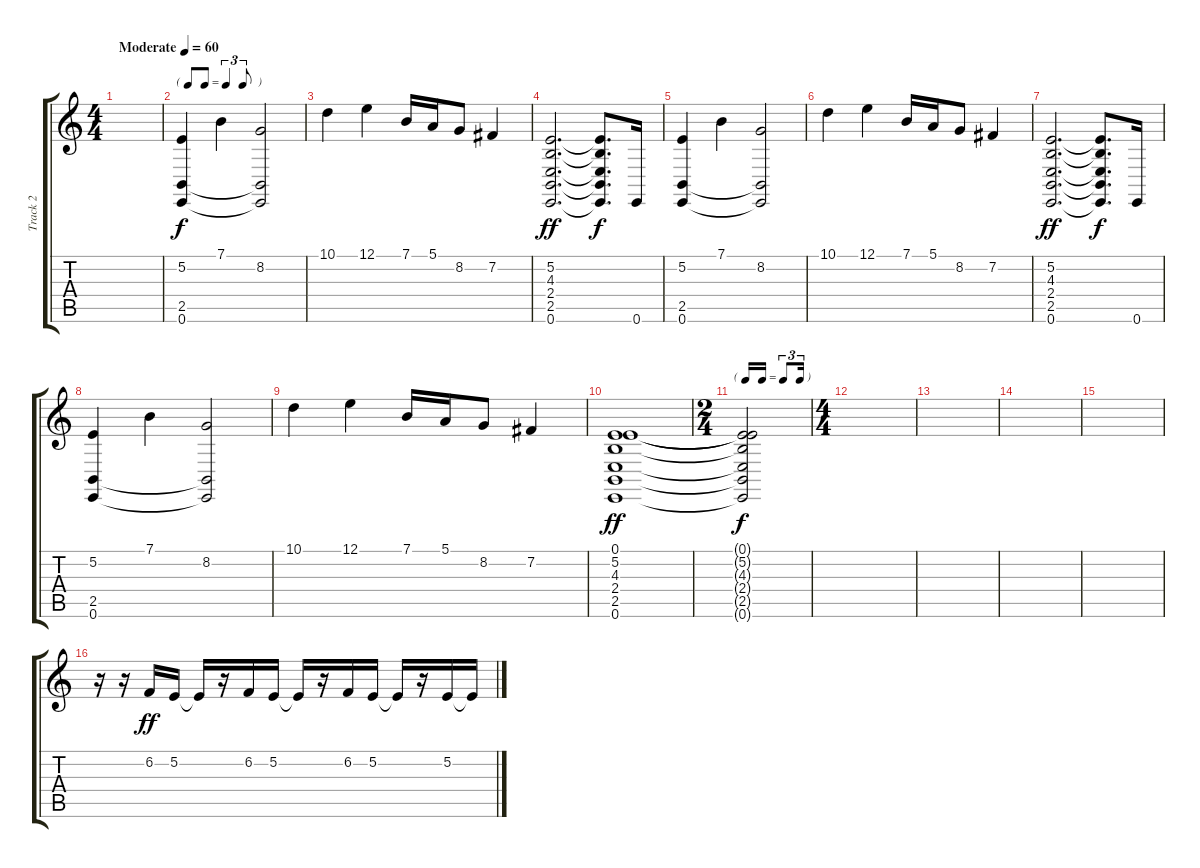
\track ("Track 2" "Track 2") {instrument brightacousticpiano}
\staff {score tabs}
\tuning (E4 B3 G3 D3 A2 E2) {hide}
\ts (4 4)
\tempo (60 "Moderate")
\clef g2
\ks c
|
\tf triplet8th
(5.2 2.5 0.6).4 7.1.4 (8.2 2.5{t} 0.6{t}).2 |
10.1.4 12.1.4 7.1.16 5.1.16 8.2.8 7.2.4 |
(5.2 4.3 2.4 2.5 0.6).2{d dy ff} (5.2{t} 4.3{t} 2.4{t} 2.5{t} 0.6{t}).8{d dy f} 0.6.16 |
(5.2 2.5 0.6).4 7.1.4 (8.2 2.5{t} 0.6{t}).2 |
10.1.4 12.1.4 7.1.16 5.1.16 8.2.8 7.2.4 |
(5.2 4.3 2.4 2.5 0.6).2{d dy ff} (5.2{t} 4.3{t} 2.4{t} 2.5{t} 0.6{t}).8{d dy f} 0.6.16 |
(5.2 2.5 0.6).4 7.1.4 (8.2 2.5{t} 0.6{t}).2 |
10.1.4 12.1.4 7.1.16 5.1.16 8.2.8 7.2.4 |
(0.1 5.2 4.3 2.4 2.5 0.6).1{dy ff} |
\ts (2 4)
\tf triplet16th
(0.1{t} 5.2{t} 4.3{t} 2.4{t} 2.5{t} 0.6{t}).2{dy f} |
\ts (4 4)
|
|
|
|
r.16 r.16 6.2.16{dy ff} 5.2.16 5.2{t}.16 r.16 6.2.16 5.2.16 5.2{t}.16 r.16 6.2.16 5.2.16 5.2{t}.16 r.16 5.2.16 5.2{t}.16
